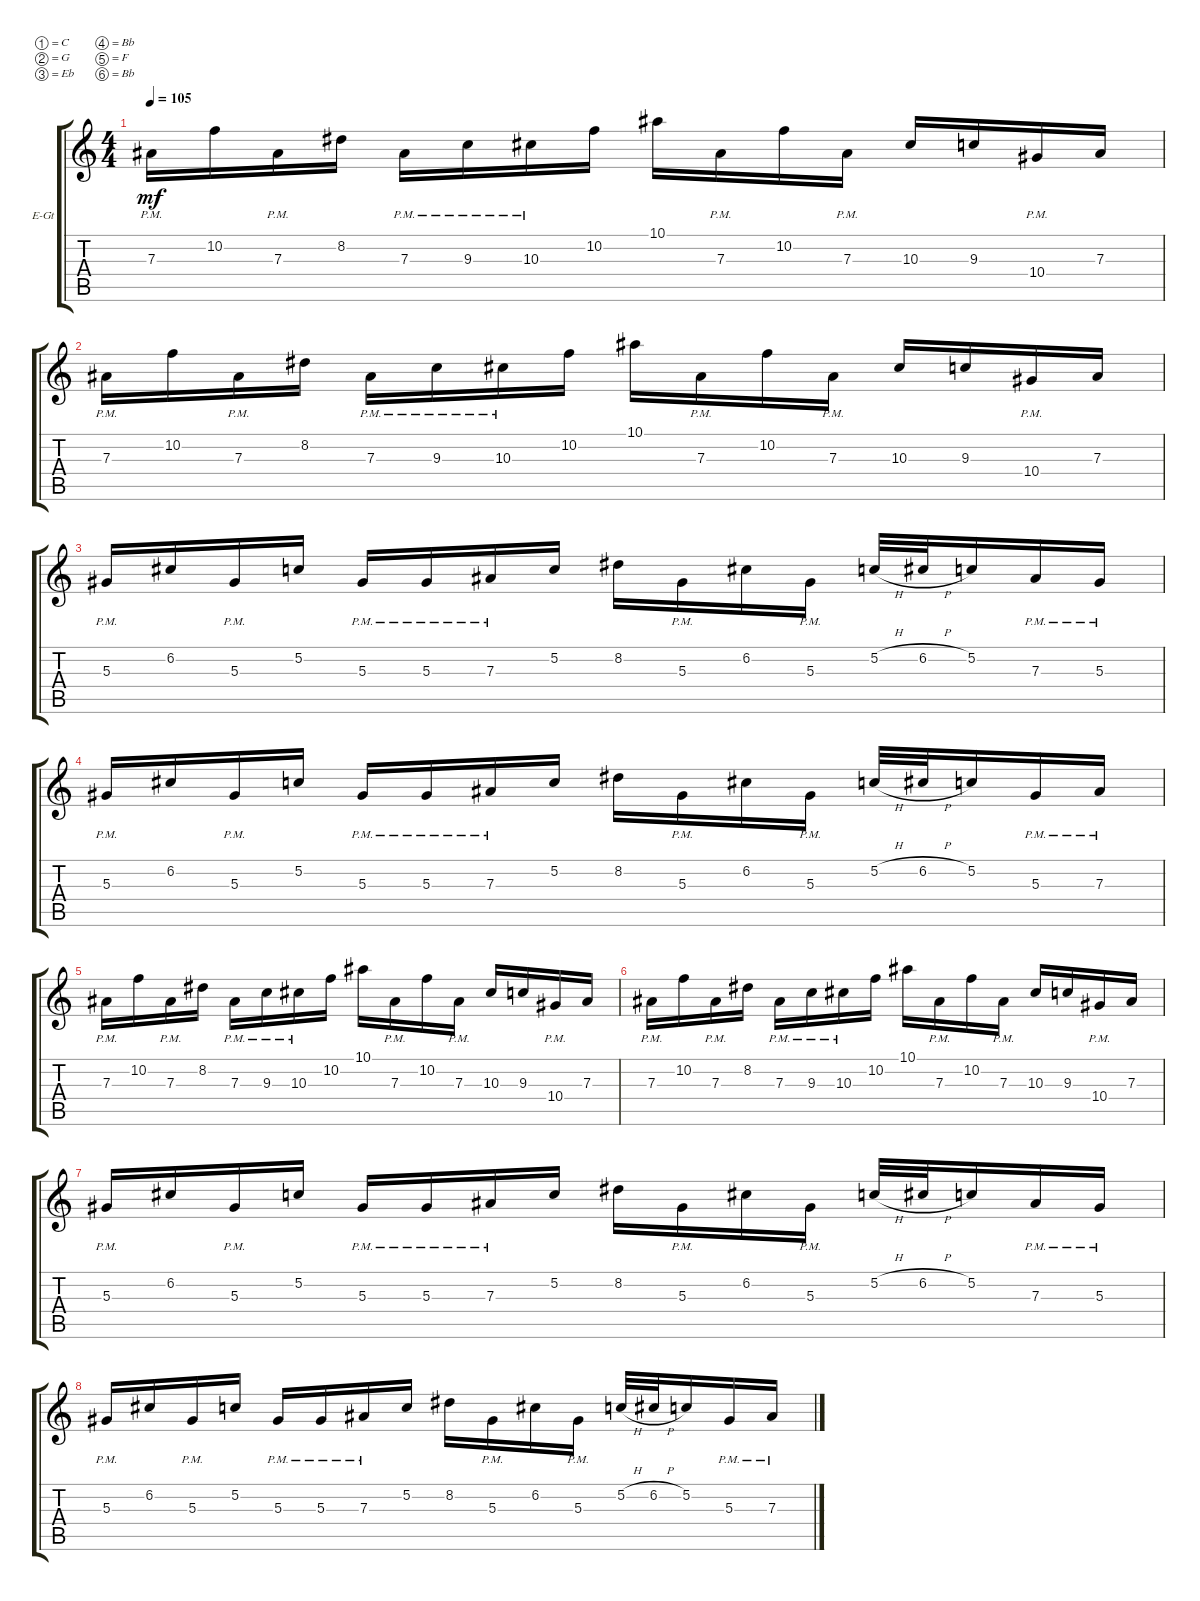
\defaultSystemsLayout 4
\bracketExtendMode groupsimilarinstruments
\firstSystemTrackNameOrientation horizontal
\otherSystemsTrackNameOrientation horizontal
\track ("Lead Guitar" "E-Gt") {instrument overdrivenguitar}
\staff {score tabs}
\tuning (C4 G3 Eb3 Bb2 F2 Bb1)
\ts (4 4)
\tempo 105
\clef g2
\ks c
7.3{pm}.16{dy mf} 10.2.16 7.3{pm}.16 8.2.16 7.3{pm}.16 9.3{pm}.16 10.3{pm}.16 10.2.16 10.1.16 7.3{pm}.16 10.2.16 7.3{pm}.16 10.3.16 9.3.16 10.4{pm}.16 7.3.16 |
7.3{pm}.16 10.2.16 7.3{pm}.16 8.2.16 7.3{pm}.16 9.3{pm}.16 10.3{pm}.16 10.2.16 10.1.16 7.3{pm}.16 10.2.16 7.3{pm}.16 10.3.16 9.3.16 10.4{pm}.16 7.3.16 |
5.3{pm}.16 6.2.16 5.3{pm}.16 5.2.16 5.3{pm}.16 5.3{pm}.16 7.3{pm}.16 5.2.16 8.2.16 5.3{pm}.16 6.2.16 5.3{pm}.16 5.2{h}.32 6.2{h}.32 5.2.16 7.3{pm}.16 5.3{pm}.16 |
5.3{pm}.16 6.2.16 5.3{pm}.16 5.2.16 5.3{pm}.16 5.3{pm}.16 7.3{pm}.16 5.2.16 8.2.16 5.3{pm}.16 6.2.16 5.3{pm}.16 5.2{h}.32 6.2{h}.32 5.2.16 5.3{pm}.16 7.3{pm}.16 |
7.3{pm}.16 10.2.16 7.3{pm}.16 8.2.16 7.3{pm}.16 9.3{pm}.16 10.3{pm}.16 10.2.16 10.1.16 7.3{pm}.16 10.2.16 7.3{pm}.16 10.3.16 9.3.16 10.4{pm}.16 7.3.16 |
7.3{pm}.16 10.2.16 7.3{pm}.16 8.2.16 7.3{pm}.16 9.3{pm}.16 10.3{pm}.16 10.2.16 10.1.16 7.3{pm}.16 10.2.16 7.3{pm}.16 10.3.16 9.3.16 10.4{pm}.16 7.3.16 |
5.3{pm}.16 6.2.16 5.3{pm}.16 5.2.16 5.3{pm}.16 5.3{pm}.16 7.3{pm}.16 5.2.16 8.2.16 5.3{pm}.16 6.2.16 5.3{pm}.16 5.2{h}.32 6.2{h}.32 5.2.16 7.3{pm}.16 5.3{pm}.16 |
5.3{pm}.16 6.2.16 5.3{pm}.16 5.2.16 5.3{pm}.16 5.3{pm}.16 7.3{pm}.16 5.2.16 8.2.16 5.3{pm}.16 6.2.16 5.3{pm}.16 5.2{h}.32 6.2{h}.32 5.2.16 5.3{pm}.16 7.3{pm}.16
